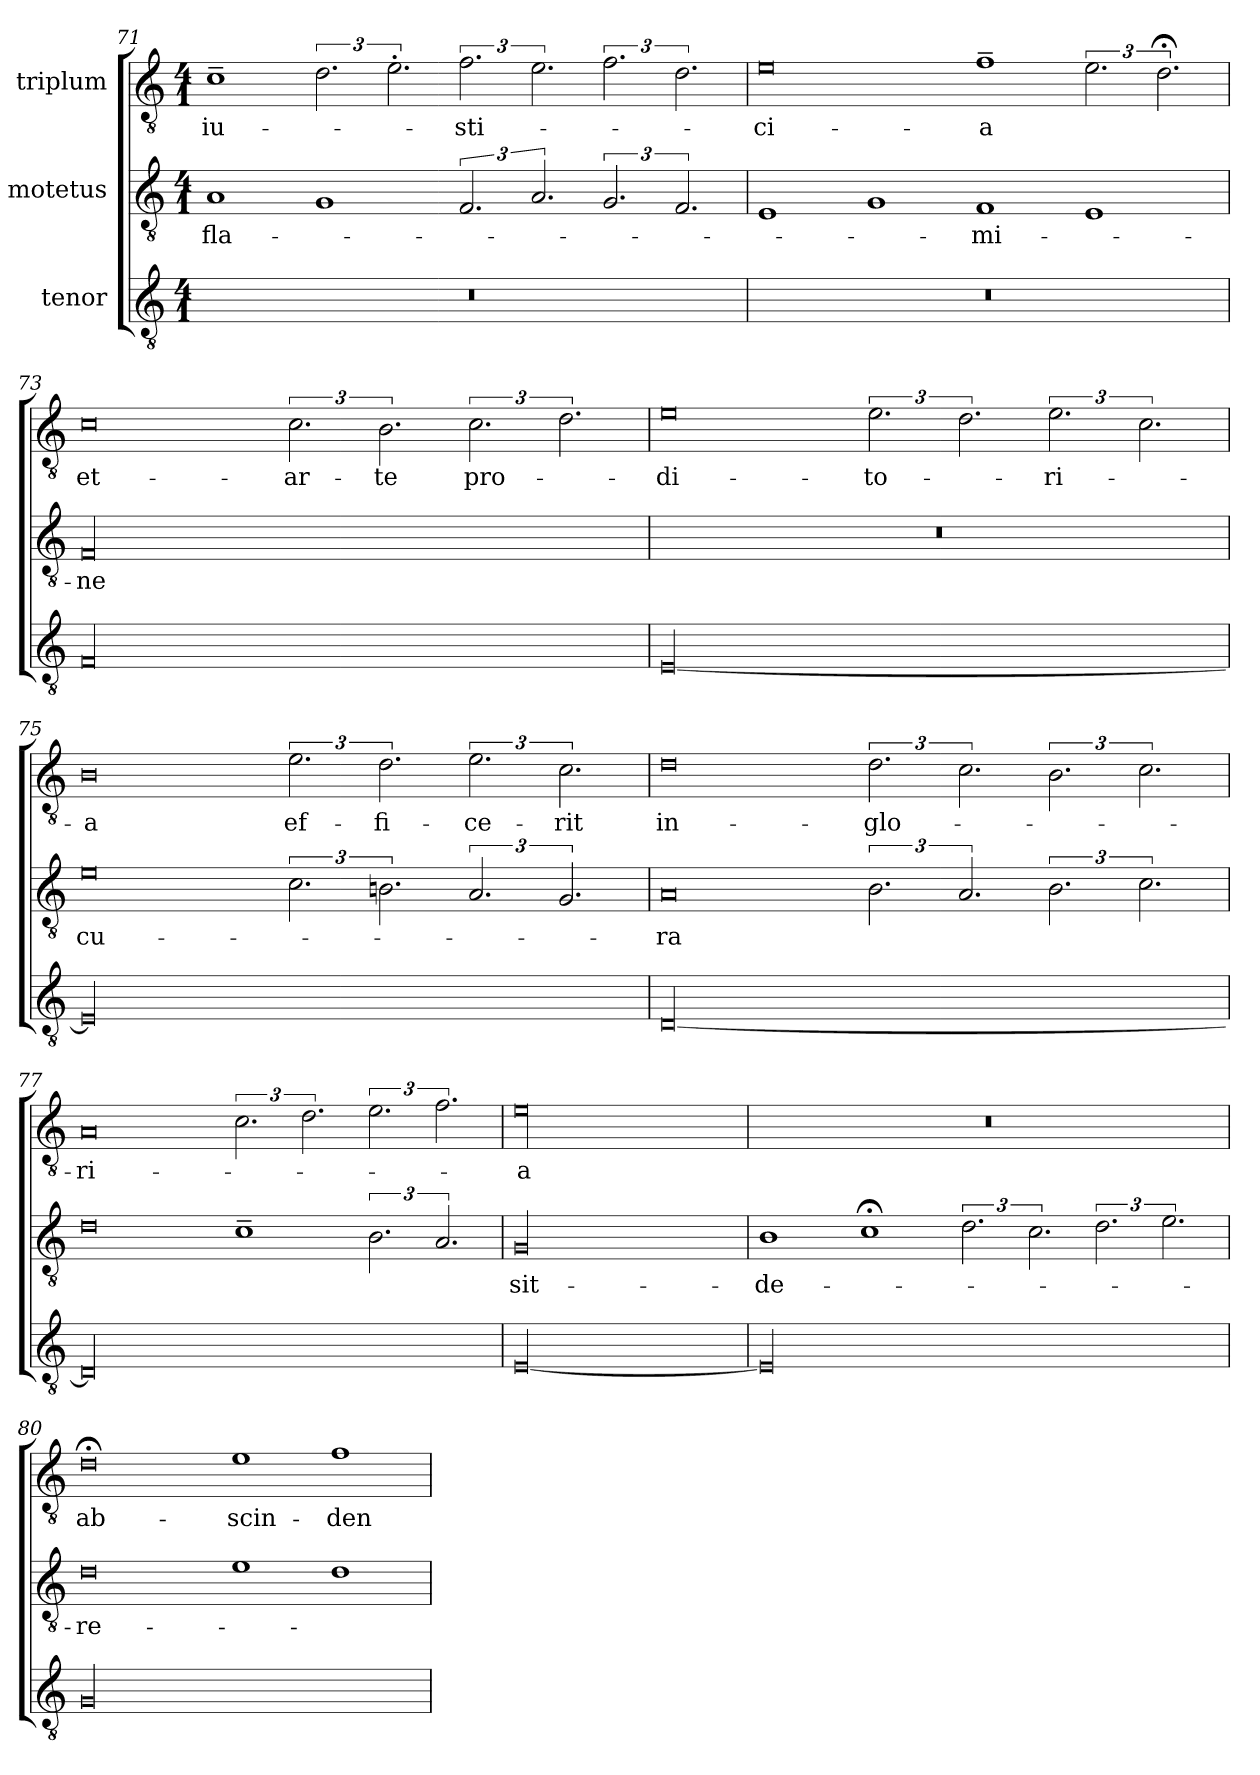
**kern	**kern	**text	**kern	**text
*part3	*part2	*part2	*part1	*part1
*staff3	*staff2	*staff2	*staff1	*staff1
*I"tenor	*I"motetus	*	*I"triplum	*
*clefGv2	*clefGv2	*	*clefGv2	*
*k[]	*k[]	*	*k[]	*
*C:	*C:	*	*C:	*
*M4/1	*M4/1	*	*M4/1	*
=71	=71	=71	=71	=71
00r	1A/	fla-	1c~\	iu-
.	1G/	.	3.d\	.
.	.	.	3.e'\	.
.	3.F/	.	3.f\	-sti-
.	3.A/	.	3.e\	.
.	3.G/	.	3.f\	.
.	3.F/	.	3.d\	.
=72	=72	=72	=72	=72
00r	1E/	.	0e\	-ci-
.	1G/	.	.	.
.	1F/	-mi-	1f~\	-a
.	1E/	.	3.e\	.
.	.	.	3.d;<\	.
=73	=73	=73	=73	=73
00F/	00F/	-ne	0c\	et-
.	.	.	3.c\	ar-
.	.	.	3.B\	-te
.	.	.	3.c\	pro-
.	.	.	3.d\	.
=74	=74	=74	=74	=74
[00E/	00r	.	0e\	-di-
.	.	.	3.e\	-to-
.	.	.	3.d\	.
.	.	.	3.e\	-ri-
.	.	.	3.c\	.
=75	=75	=75	=75	=75
00E/]	0e\	cu-	0B\	-a
.	3.c\	.	3.e\	ef-
.	3.Bn\	.	3.d\	-fi-
.	3.A/	.	3.e\	-ce-
.	3.G/	.	3.c\	-rit
=76	=76	=76	=76	=76
[00D/	0A/	-ra	0d\	in-
.	3.B\	.	3.d\	-glo-
.	3.A/	.	3.c\	.
.	3.B\	.	3.B\	.
.	3.c\	.	3.c\	.
=77	=77	=77	=77	=77
00D/]	0d\	.	0A/	-ri-
.	1c~\	.	3.c\	.
.	.	.	3.d\	.
.	3.B\	.	3.e\	.
.	3.A/	.	3.f\	.
=78	=78	=78	=78	=78
[00E/	00G/	sit-	00e\	-a
!!LO:PB:g=z
=79	=79	=79	=79	=79
00E/]	1B\	de-	00r	.
.	1c;<\	.	.	.
.	3.d\	.	.	.
.	3.c\	.	.	.
.	3.d\	.	.	.
.	3.e\	.	.	.
=80	=80	=80	=80	=80
00G/	0d\	re-	0d;<\	ab-
.	1e\	.	1e\	scin-
.	1d\	.	1f\	-den-
=	=	=	=	=
*-	*-	*-	*-	*-
